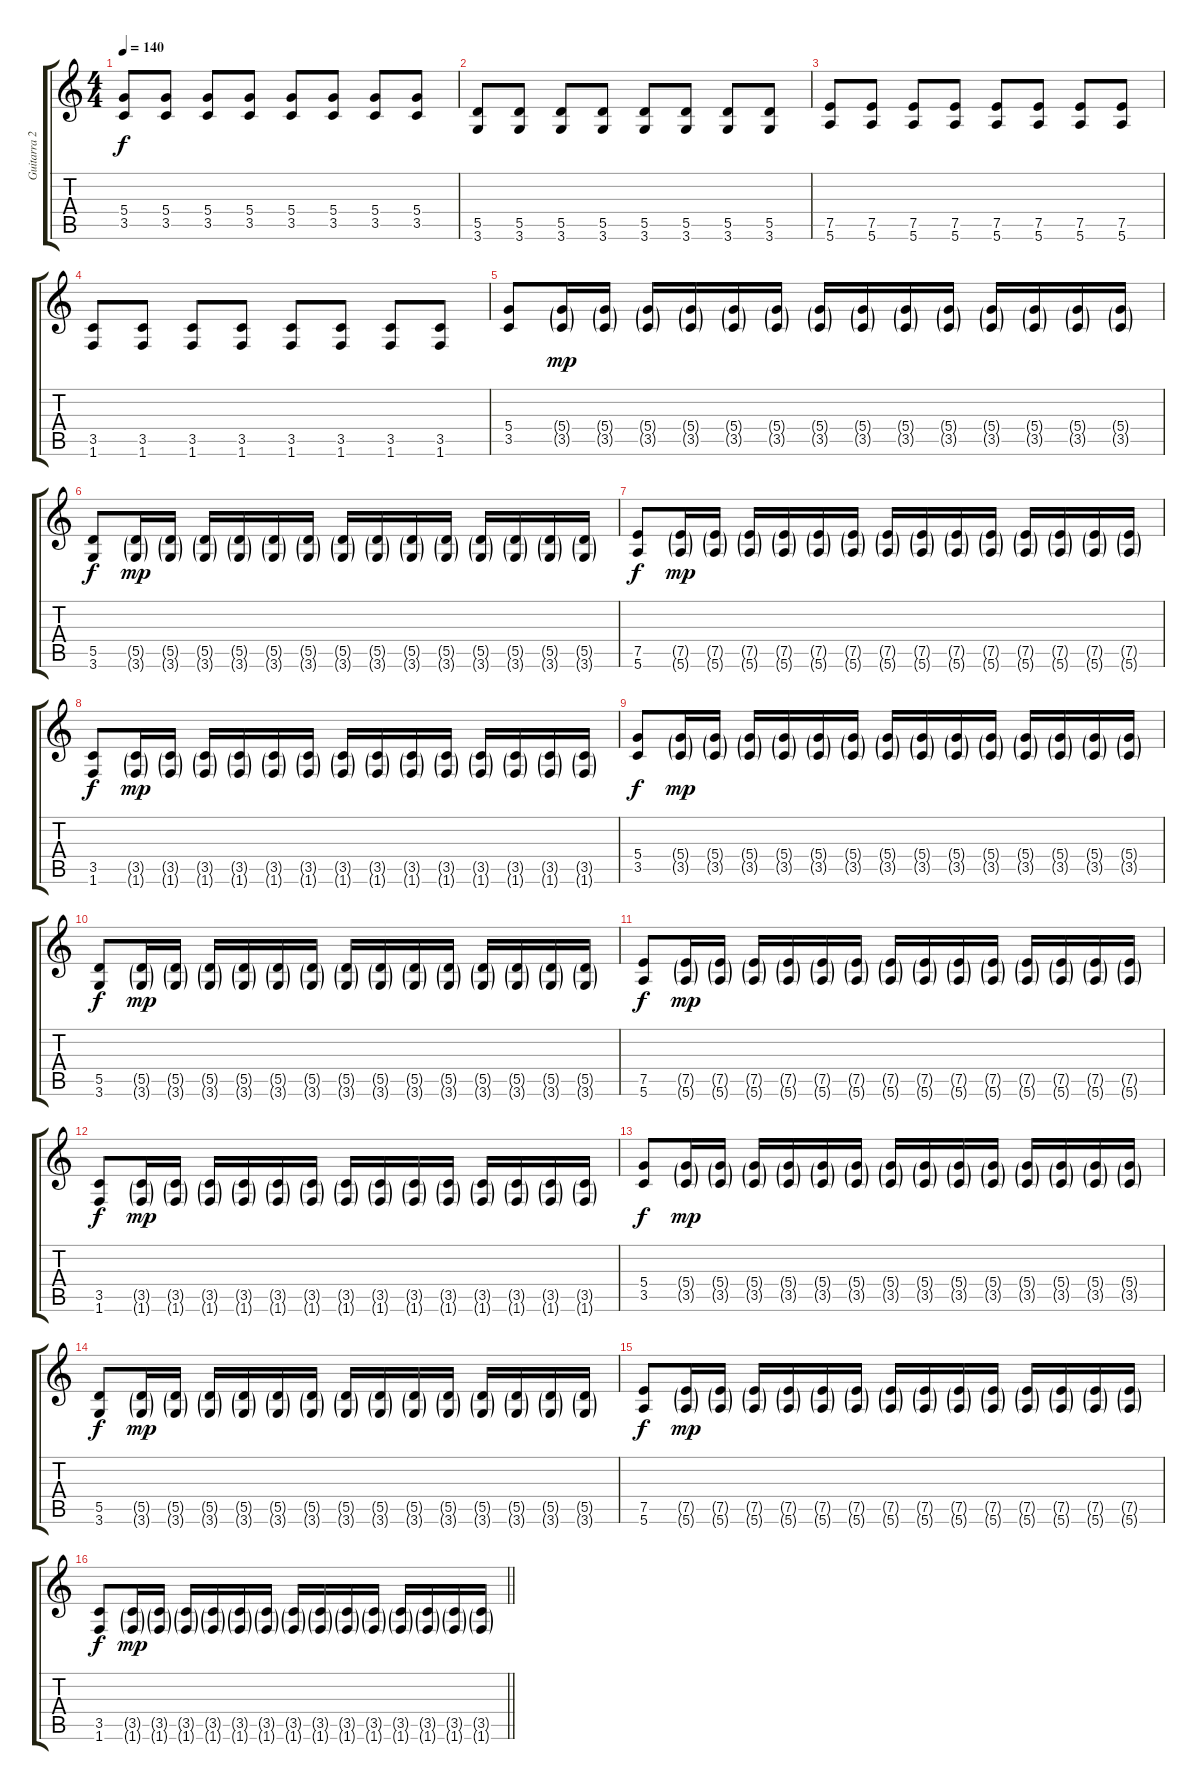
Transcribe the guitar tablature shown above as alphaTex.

\track ("Guitarra 2" "Guitarra 2") {instrument overdrivenguitar}
\staff {score tabs}
\tuning (E4 B3 G3 D3 A2 E2) {hide}
\ts (4 4)
\tempo 140
\clef g2
\ks c
(5.4 3.5).8{dy f} (5.4 3.5).8 (5.4 3.5).8 (5.4 3.5).8 (5.4 3.5).8 (5.4 3.5).8 (5.4 3.5).8 (5.4 3.5).8 |
(5.5 3.6).8 (5.5 3.6).8 (5.5 3.6).8 (5.5 3.6).8 (5.5 3.6).8 (5.5 3.6).8 (5.5 3.6).8 (5.5 3.6).8 |
(7.5 5.6).8 (7.5 5.6).8 (7.5 5.6).8 (7.5 5.6).8 (7.5 5.6).8 (7.5 5.6).8 (7.5 5.6).8 (7.5 5.6).8 |
(3.5 1.6).8 (3.5 1.6).8 (3.5 1.6).8 (3.5 1.6).8 (3.5 1.6).8 (3.5 1.6).8 (3.5 1.6).8 (3.5 1.6).8 |
(5.4 3.5).8 (5.4{g} 3.5{g}).16{dy mp} (5.4{g} 3.5{g}).16 (5.4{g} 3.5{g}).16 (5.4{g} 3.5{g}).16 (5.4{g} 3.5{g}).16 (5.4{g} 3.5{g}).16 (5.4{g} 3.5{g}).16 (5.4{g} 3.5{g}).16 (5.4{g} 3.5{g}).16 (5.4{g} 3.5{g}).16 (5.4{g} 3.5{g}).16 (5.4{g} 3.5{g}).16 (5.4{g} 3.5{g}).16 (5.4{g} 3.5{g}).16 |
(5.5 3.6).8{dy f} (5.5{g} 3.6{g}).16{dy mp} (5.5{g} 3.6{g}).16 (5.5{g} 3.6{g}).16 (5.5{g} 3.6{g}).16 (5.5{g} 3.6{g}).16 (5.5{g} 3.6{g}).16 (5.5{g} 3.6{g}).16 (5.5{g} 3.6{g}).16 (5.5{g} 3.6{g}).16 (5.5{g} 3.6{g}).16 (5.5{g} 3.6{g}).16 (5.5{g} 3.6{g}).16 (5.5{g} 3.6{g}).16 (5.5{g} 3.6{g}).16 |
(7.5 5.6).8{dy f} (7.5{g} 5.6{g}).16{dy mp} (7.5{g} 5.6{g}).16 (7.5{g} 5.6{g}).16 (7.5{g} 5.6{g}).16 (7.5{g} 5.6{g}).16 (7.5{g} 5.6{g}).16 (7.5{g} 5.6{g}).16 (7.5{g} 5.6{g}).16 (7.5{g} 5.6{g}).16 (7.5{g} 5.6{g}).16 (7.5{g} 5.6{g}).16 (7.5{g} 5.6{g}).16 (7.5{g} 5.6{g}).16 (7.5{g} 5.6{g}).16 |
(3.5 1.6).8{dy f} (3.5{g} 1.6{g}).16{dy mp} (3.5{g} 1.6{g}).16 (3.5{g} 1.6{g}).16 (3.5{g} 1.6{g}).16 (3.5{g} 1.6{g}).16 (3.5{g} 1.6{g}).16 (3.5{g} 1.6{g}).16 (3.5{g} 1.6{g}).16 (3.5{g} 1.6{g}).16 (3.5{g} 1.6{g}).16 (3.5{g} 1.6{g}).16 (3.5{g} 1.6{g}).16 (3.5{g} 1.6{g}).16 (3.5{g} 1.6{g}).16 |
(5.4 3.5).8{dy f} (5.4{g} 3.5{g}).16{dy mp} (5.4{g} 3.5{g}).16 (5.4{g} 3.5{g}).16 (5.4{g} 3.5{g}).16 (5.4{g} 3.5{g}).16 (5.4{g} 3.5{g}).16 (5.4{g} 3.5{g}).16 (5.4{g} 3.5{g}).16 (5.4{g} 3.5{g}).16 (5.4{g} 3.5{g}).16 (5.4{g} 3.5{g}).16 (5.4{g} 3.5{g}).16 (5.4{g} 3.5{g}).16 (5.4{g} 3.5{g}).16 |
(5.5 3.6).8{dy f} (5.5{g} 3.6{g}).16{dy mp} (5.5{g} 3.6{g}).16 (5.5{g} 3.6{g}).16 (5.5{g} 3.6{g}).16 (5.5{g} 3.6{g}).16 (5.5{g} 3.6{g}).16 (5.5{g} 3.6{g}).16 (5.5{g} 3.6{g}).16 (5.5{g} 3.6{g}).16 (5.5{g} 3.6{g}).16 (5.5{g} 3.6{g}).16 (5.5{g} 3.6{g}).16 (5.5{g} 3.6{g}).16 (5.5{g} 3.6{g}).16 |
(7.5 5.6).8{dy f} (7.5{g} 5.6{g}).16{dy mp} (7.5{g} 5.6{g}).16 (7.5{g} 5.6{g}).16 (7.5{g} 5.6{g}).16 (7.5{g} 5.6{g}).16 (7.5{g} 5.6{g}).16 (7.5{g} 5.6{g}).16 (7.5{g} 5.6{g}).16 (7.5{g} 5.6{g}).16 (7.5{g} 5.6{g}).16 (7.5{g} 5.6{g}).16 (7.5{g} 5.6{g}).16 (7.5{g} 5.6{g}).16 (7.5{g} 5.6{g}).16 |
(3.5 1.6).8{dy f} (3.5{g} 1.6{g}).16{dy mp} (3.5{g} 1.6{g}).16 (3.5{g} 1.6{g}).16 (3.5{g} 1.6{g}).16 (3.5{g} 1.6{g}).16 (3.5{g} 1.6{g}).16 (3.5{g} 1.6{g}).16 (3.5{g} 1.6{g}).16 (3.5{g} 1.6{g}).16 (3.5{g} 1.6{g}).16 (3.5{g} 1.6{g}).16 (3.5{g} 1.6{g}).16 (3.5{g} 1.6{g}).16 (3.5{g} 1.6{g}).16 |
(5.4 3.5).8{dy f} (5.4{g} 3.5{g}).16{dy mp} (5.4{g} 3.5{g}).16 (5.4{g} 3.5{g}).16 (5.4{g} 3.5{g}).16 (5.4{g} 3.5{g}).16 (5.4{g} 3.5{g}).16 (5.4{g} 3.5{g}).16 (5.4{g} 3.5{g}).16 (5.4{g} 3.5{g}).16 (5.4{g} 3.5{g}).16 (5.4{g} 3.5{g}).16 (5.4{g} 3.5{g}).16 (5.4{g} 3.5{g}).16 (5.4{g} 3.5{g}).16 |
(5.5 3.6).8{dy f} (5.5{g} 3.6{g}).16{dy mp} (5.5{g} 3.6{g}).16 (5.5{g} 3.6{g}).16 (5.5{g} 3.6{g}).16 (5.5{g} 3.6{g}).16 (5.5{g} 3.6{g}).16 (5.5{g} 3.6{g}).16 (5.5{g} 3.6{g}).16 (5.5{g} 3.6{g}).16 (5.5{g} 3.6{g}).16 (5.5{g} 3.6{g}).16 (5.5{g} 3.6{g}).16 (5.5{g} 3.6{g}).16 (5.5{g} 3.6{g}).16 |
(7.5 5.6).8{dy f} (7.5{g} 5.6{g}).16{dy mp} (7.5{g} 5.6{g}).16 (7.5{g} 5.6{g}).16 (7.5{g} 5.6{g}).16 (7.5{g} 5.6{g}).16 (7.5{g} 5.6{g}).16 (7.5{g} 5.6{g}).16 (7.5{g} 5.6{g}).16 (7.5{g} 5.6{g}).16 (7.5{g} 5.6{g}).16 (7.5{g} 5.6{g}).16 (7.5{g} 5.6{g}).16 (7.5{g} 5.6{g}).16 (7.5{g} 5.6{g}).16 |
\barLineRight lightlight
(3.5 1.6).8{dy f} (3.5{g} 1.6{g}).16{dy mp} (3.5{g} 1.6{g}).16 (3.5{g} 1.6{g}).16 (3.5{g} 1.6{g}).16 (3.5{g} 1.6{g}).16 (3.5{g} 1.6{g}).16 (3.5{g} 1.6{g}).16 (3.5{g} 1.6{g}).16 (3.5{g} 1.6{g}).16 (3.5{g} 1.6{g}).16 (3.5{g} 1.6{g}).16 (3.5{g} 1.6{g}).16 (3.5{g} 1.6{g}).16 (3.5{g} 1.6{g}).16
